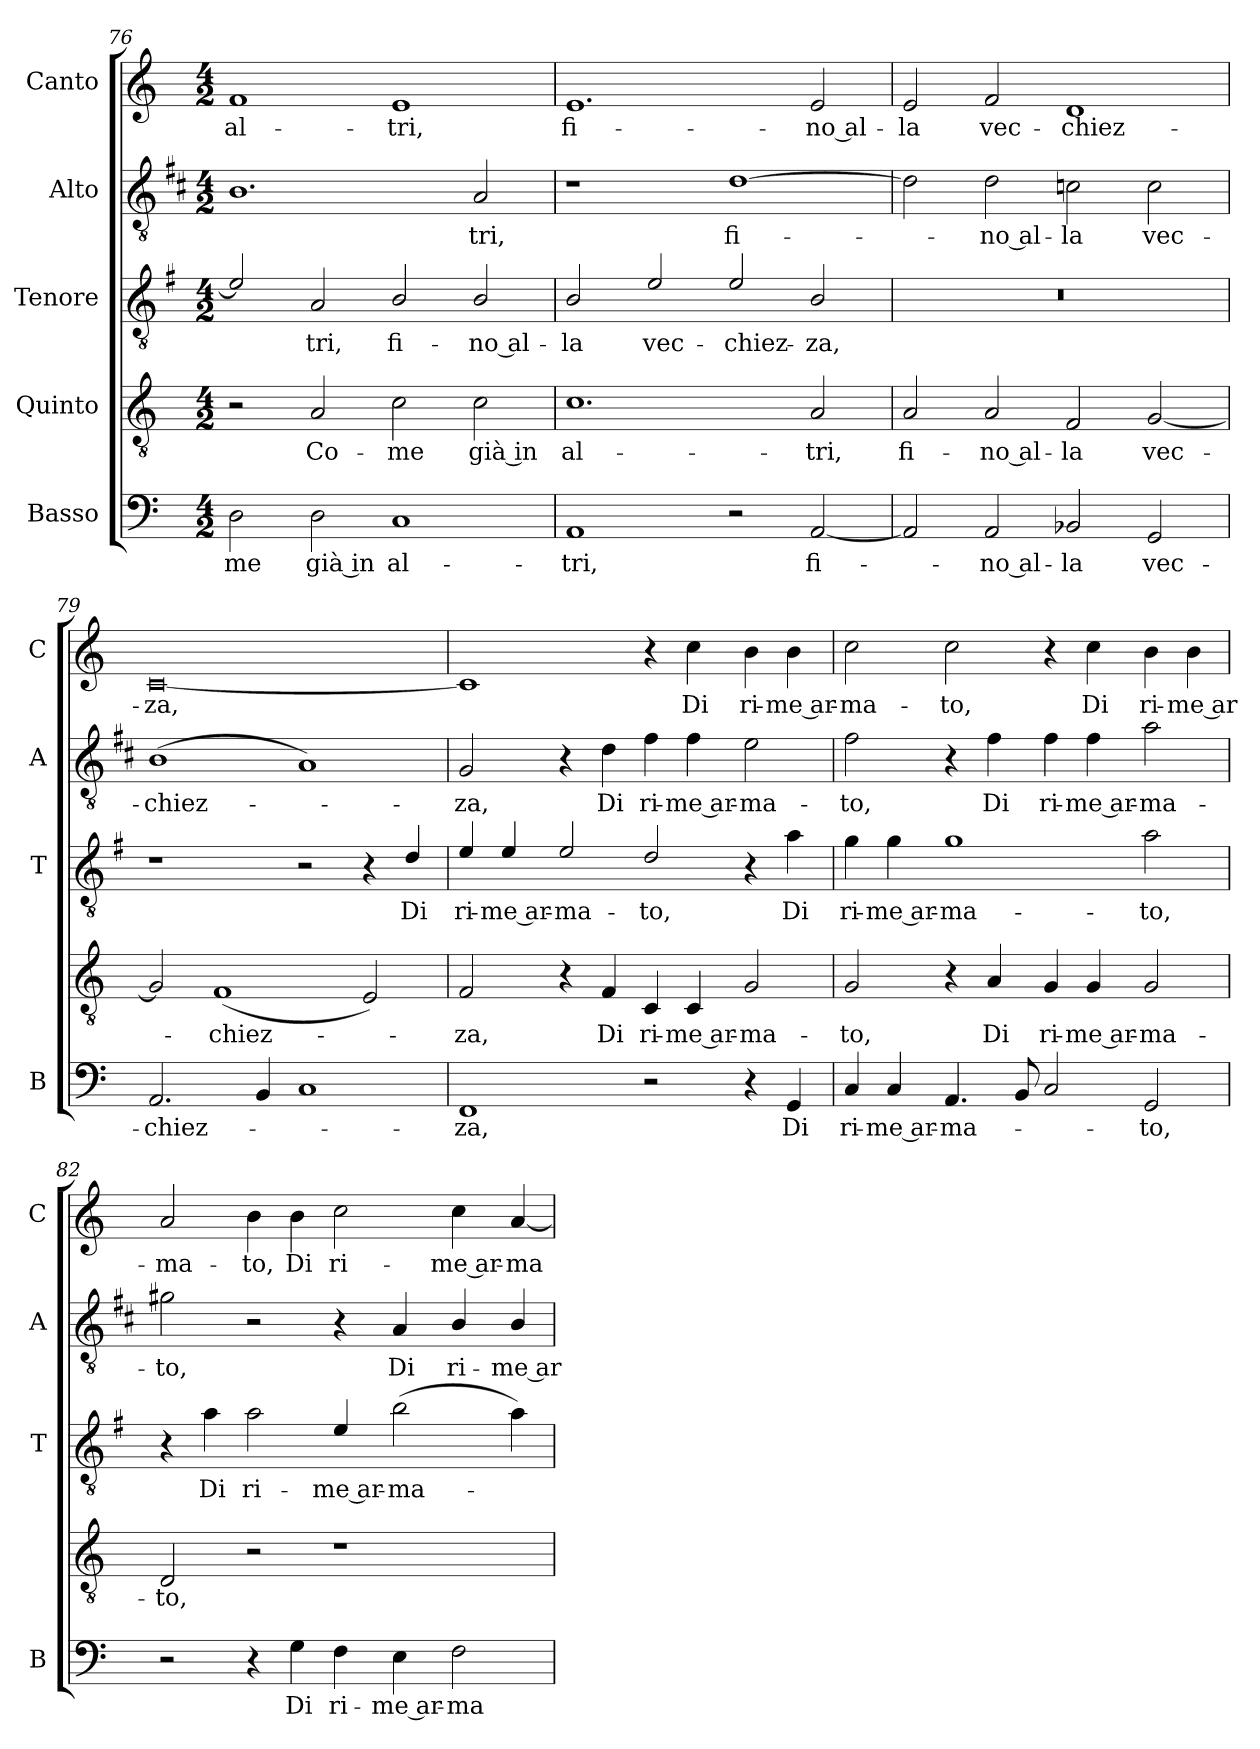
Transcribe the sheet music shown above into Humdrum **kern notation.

**kern	**text	**kern	**text	**kern	**text	**kern	**text	**kern	**text
*part5	*part5	*part4	*part4	*part3	*part3	*part2	*part2	*part1	*part1
*staff5	*staff5	*staff4	*staff4	*staff3	*staff3	*staff2	*staff2	*staff1	*staff1
*I"Basso	*	*I"Quinto	*	*I"Tenore	*	*I"Alto	*	*I"Canto	*
*I'B	*	*	*	*I'T	*	*I'A	*	*I'C	*
*clefF4	*	*clefGv2	*	*clefGv2	*	*clefGv2	*	*clefG2	*
*	*	*	*	*ITrd4c7	*	*ITrd1c2	*	*	*
*k[]	*	*k[]	*	*k[]	*	*k[]	*	*k[]	*
*C:	*	*C:	*	*C:	*	*C:	*	*C:	*
*M4/2	*	*M4/2	*	*M4/2	*	*M4/2	*	*M4/2	*
=76	=76	=76	=76	=76	=76	=76	=76	=76	=76
!	!LO:LY:b	!	!	!	!	!	!	!	!LO:LY:b
2D\	-me	2r	.	2A/]	.	1.A	.	1f	al-
!	!LO:LY:b	!	!LO:LY:b	!	!LO:LY:b	!	!	!	!
2D\	già in	2A/	Co-	2D/	-tri,	.	.	.	.
!	!LO:LY:b	!	!LO:LY:b	!	!LO:LY:b	!	!	!	!LO:LY:b
1C	al-	2c\	-me	2E/	fi-	.	.	1e	-tri,
!	!	!	!LO:LY:b	!	!LO:LY:b	!	!LO:LY:b	!	!
.	.	2c\	già in	2E/	-no al-	2G/	-tri,	.	.
=77	=77	=77	=77	=77	=77	=77	=77	=77	=77
!	!LO:LY:b	!	!LO:LY:b	!	!LO:LY:b	!	!	!	!LO:LY:b
1AA	-tri,	1.c	al-	2E/	-la	1r	.	1.e	fi-
!	!	!	!	!	!LO:LY:b	!	!	!	!
.	.	.	.	2A/	vec-	.	.	.	.
!	!	!	!	!	!LO:LY:b	!	!LO:LY:b	!	!
2r	.	.	.	2A/	-chiez-	[1c	fi-	.	.
!	!LO:LY:b	!	!LO:LY:b	!	!LO:LY:b	!	!	!	!LO:LY:b
[2AA/	fi-	2A/	-tri,	2E/	-za,	.	.	2e/	-no al-
!!LO:LB:g=z
=78	=78	=78	=78	=78	=78	=78	=78	=78	=78
!	!	!	!LO:LY:b	!	!	!	!	!	!LO:LY:b
2AA/]	.	2A/	fi-	0r	.	2c\]	.	2e/	-la
!	!LO:LY:b	!	!LO:LY:b	!	!	!	!LO:LY:b	!	!LO:LY:b
2AA/	-no al-	2A/	-no al-	.	.	2c\	-no al-	2f/	vec-
!	!LO:LY:b	!	!LO:LY:b	!	!	!	!LO:LY:b	!	!LO:LY:b
2BB-X/	-la	2F/	-la	.	.	2B-X\	-la	1d	-chiez-
!	!LO:LY:b	!	!LO:LY:b	!	!	!	!LO:LY:b	!	!
2GG/	vec-	[2G/	vec-	.	.	2B-\	vec-	.	.
=79	=79	=79	=79	=79	=79	=79	=79	=79	=79
!	!LO:LY:b	!	!	!	!	!	!LO:LY:b	!	!LO:LY:b
2.AA/	-chiez-	2G/]	.	1r	.	(<1A	-chiez-	[0c	-za,
!	!	!	!LO:LY:b	!	!	!	!	!	!
.	.	(<1F	-chiez-	.	.	.	.	.	.
4BB/	.	.	.	.	.	.	.	.	.
1C	.	.	.	2r	.	1G)	.	.	.
.	.	2E/)	.	4r	.	.	.	.	.
!	!	!	!	!	!LO:LY:b	!	!	!	!
.	.	.	.	4G/	Di	.	.	.	.
=80	=80	=80	=80	=80	=80	=80	=80	=80	=80
!	!LO:LY:b	!	!LO:LY:b	!	!LO:LY:b	!	!LO:LY:b	!	!
1FF	-za,	2F/	-za,	4A/	ri-	2F/	-za,	1c]	.
!	!	!	!	!	!LO:LY:b	!	!	!	!
.	.	.	.	4A/	-me ar-	.	.	.	.
!	!	!	!	!	!LO:LY:b	!	!	!	!
.	.	4r	.	2A/	-ma-	4r	.	.	.
!	!	!	!LO:LY:b	!	!	!	!LO:LY:b	!	!
.	.	4F/	Di	.	.	4c\	Di	.	.
!	!	!	!LO:LY:b	!	!LO:LY:b	!	!LO:LY:b	!	!
2r	.	4C/	ri-	2G/	-to,	4e\	ri-	4r	.
!	!	!	!LO:LY:b	!	!	!	!LO:LY:b	!	!LO:LY:b
.	.	4C/	-me ar-	.	.	4e\	-me ar-	4cc\	Di
!	!	!	!LO:LY:b	!	!	!	!LO:LY:b	!	!LO:LY:b
4r	.	2G/	-ma-	4r	.	2d\	-ma-	4b\	ri-
!	!LO:LY:b	!	!	!	!LO:LY:b	!	!	!	!LO:LY:b
4GG/	Di	.	.	4d\	Di	.	.	4b\	-me ar-
=81	=81	=81	=81	=81	=81	=81	=81	=81	=81
!	!LO:LY:b	!	!LO:LY:b	!	!LO:LY:b	!	!LO:LY:b	!	!LO:LY:b
4C/	ri-	2G/	-to,	4c\	ri-	2e\	-to,	2cc\	-ma-
!	!LO:LY:b	!	!	!	!LO:LY:b	!	!	!	!
4C/	-me ar-	.	.	4c\	-me ar-	.	.	.	.
!	!LO:LY:b	!	!	!	!LO:LY:b	!	!	!	!LO:LY:b
4.AA/	-ma-	4r	.	1c	-ma-	4r	.	2cc\	-to,
!	!	!	!LO:LY:b	!	!	!	!LO:LY:b	!	!
.	.	4A/	Di	.	.	4e\	Di	.	.
8BB/	.	.	.	.	.	.	.	.	.
!	!	!	!LO:LY:b	!	!	!	!LO:LY:b	!	!
2C/	.	4G/	ri-	.	.	4e\	ri-	4r	.
!	!	!	!LO:LY:b	!	!	!	!LO:LY:b	!	!LO:LY:b
.	.	4G/	-me ar-	.	.	4e\	-me ar-	4cc\	Di
!	!LO:LY:b	!	!LO:LY:b	!	!LO:LY:b	!	!LO:LY:b	!	!LO:LY:b
2GG/	-to,	2G/	-ma-	2d\	-to,	2g\	-ma-	4b\	ri-
!	!	!	!	!	!	!	!	!	!LO:LY:b
.	.	.	.	.	.	.	.	4b\	-me ar-
!!LO:LB:g=z
=82	=82	=82	=82	=82	=82	=82	=82	=82	=82
!	!	!	!LO:LY:b	!	!	!	!LO:LY:b	!	!LO:LY:b
2r	.	2D/	-to,	4r	.	2f#X\	-to,	2a/	-ma-
!	!	!	!	!	!LO:LY:b	!	!	!	!
.	.	.	.	4d\	Di	.	.	.	.
!	!	!	!	!	!LO:LY:b	!	!	!	!LO:LY:b
4r	.	2r	.	2d\	ri-	2r	.	4b\	-to,
!	!LO:LY:b	!	!	!	!	!	!	!	!LO:LY:b
4G\	Di	.	.	.	.	.	.	4b\	Di
!	!LO:LY:b	!	!	!	!LO:LY:b	!	!	!	!LO:LY:b
4F\	ri-	1r	.	4A/	-me ar-	4r	.	2cc\	ri-
!	!LO:LY:b	!	!	!	!LO:LY:b	!	!LO:LY:b	!	!
4E\	-me ar-	.	.	(>2e\	-ma-	4G/	Di	.	.
!	!LO:LY:b	!	!	!	!	!	!LO:LY:b	!	!LO:LY:b
2F\	-ma-	.	.	.	.	4A/	ri-	4cc\	-me ar-
!	!	!	!	!	!	!	!LO:LY:b	!	!LO:LY:b
.	.	.	.	4d\)	.	4A/	-me ar-	[4a/	-ma-
=	=	=	=	=	=	=	=	=	=
*-	*-	*-	*-	*-	*-	*-	*-	*-	*-
